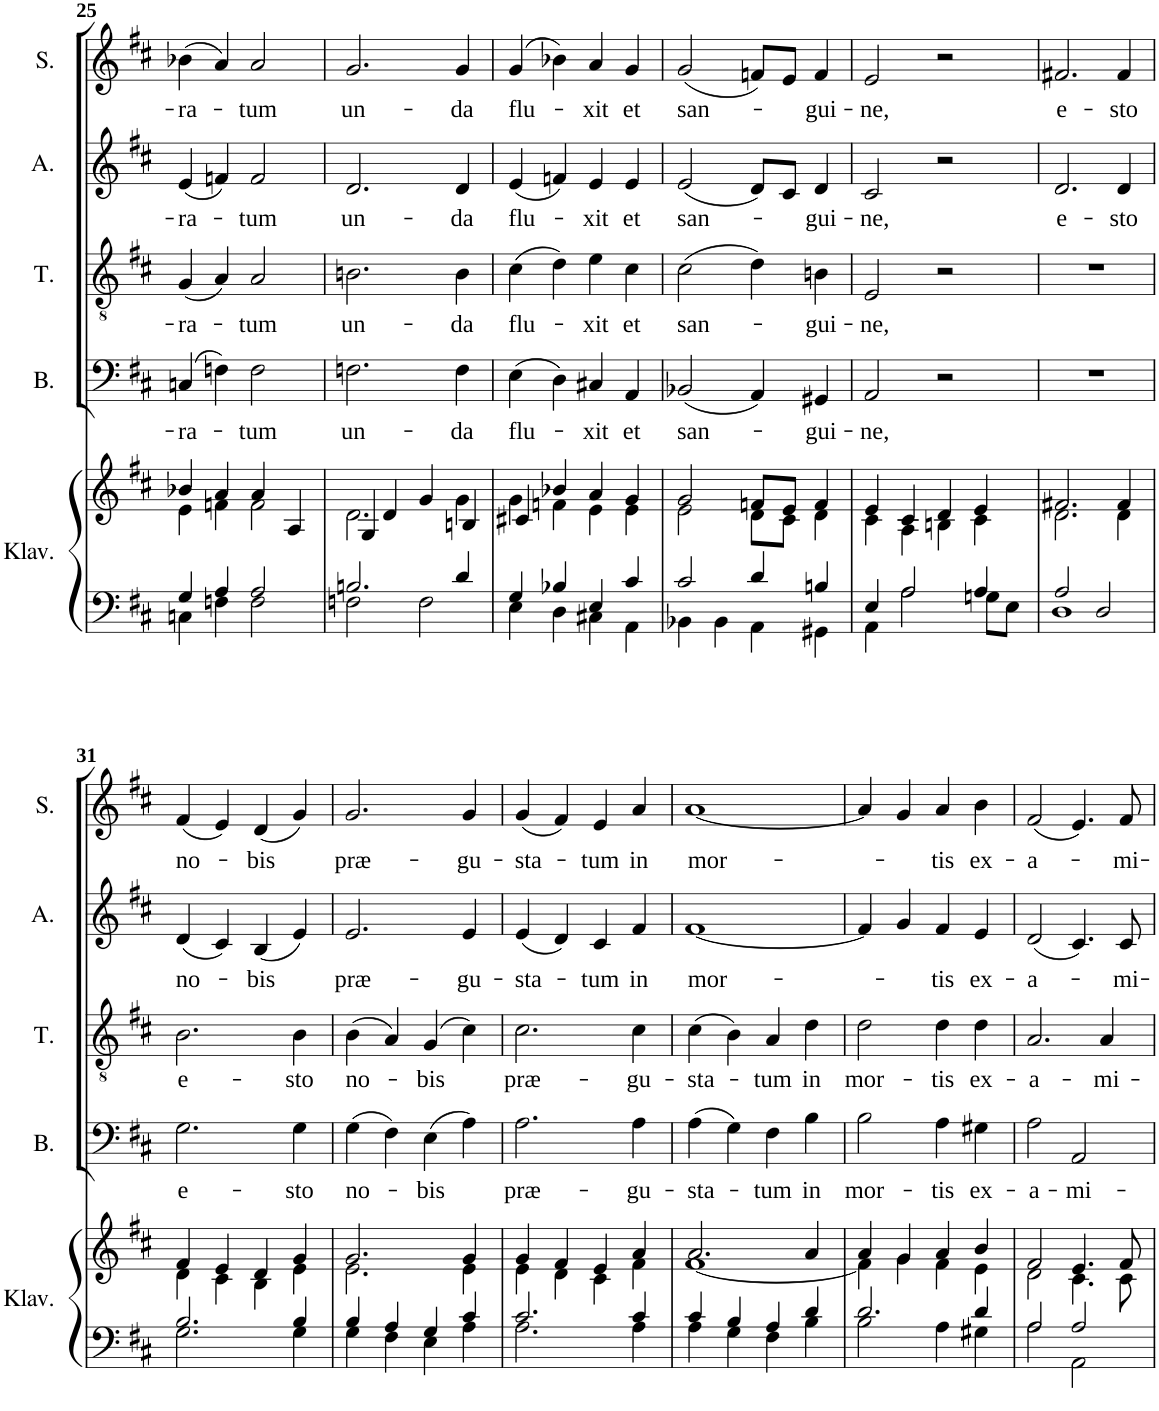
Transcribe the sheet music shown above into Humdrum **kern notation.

**kern	**kern	**kern	**text	**kern	**text	**kern	**text	**kern	**text
*part5	*part5	*part4	*part4	*part3	*part3	*part2	*part2	*part1	*part1
*staff6	*staff5	*staff4	*staff4	*staff3	*staff3	*staff2	*staff2	*staff1	*staff1
*I"Klaver	*	*I"Bass	*	*I"Tenor	*	*I"Alto	*	*I"Soprano	*
*I'Klav.	*	*I'B.	*	*I'T.	*	*I'A.	*	*I'S.	*
!!LO:PB:g=z
*clefF4	*clefG2	*clefF4	*	*clefGv2	*	*clefG2	*	*clefG2	*
*k[f#c#]	*k[f#c#]	*k[f#c#]	*	*k[f#c#]	*	*k[f#c#]	*	*k[f#c#]	*
*D:	*D:	*D:	*	*D:	*	*D:	*	*D:	*
*M2/2	*M2/2	*M2/2	*	*M2/2	*	*M2/2	*	*M2/2	*
*met(c|)	*met(c|)	*met(c|)	*	*met(c|)	*	*met(c|)	*	*met(c|)	*
=25	=25	=25	=25	=25	=25	=25	=25	=25	=25
*^	*^	*	*	*	*	*	*	*	*
!	!	!	!	!	!LO:LY:b	!	!LO:LY:b	!	!LO:LY:b	!	!LO:LY:b
4G/	4Cn\	4b-X/	4e\	(>4Cn/	-ra-	(<4G/	-ra-	(<4e/	-ra-	(>4b-X\	-ra-
4A/	4Fn\	4a/	4fn\	4Fn\)	.	4A/)	.	4fn/)	.	4a/)	.
!	!	!	!	!	!LO:LY:b	!	!LO:LY:b	!	!LO:LY:b	!	!LO:LY:b
2A/	2F\	4a/	2f\	2F\	-tum	2A/	-tum	2f/	-tum	2a/	-tum
.	.	4A/	.	.	.	.	.	.	.	.	.
=26	=26	=26	=26	=26	=26	=26	=26	=26	=26	=26	=26
!	!	!	!	!	!LO:LY:b	!	!LO:LY:b	!	!LO:LY:b	!	!LO:LY:b
2.Bn/	2Fn\	4G/	2.d\	2.Fn\	un-	2.Bn\	un-	2.d/	un-	2.g/	un-
.	.	4d/	.	.	.	.	.	.	.	.	.
.	2F\	4g/	.	.	.	.	.	.	.	.	.
!	!	!	!	!	!LO:LY:b	!	!LO:LY:b	!	!LO:LY:b	!	!LO:LY:b
4d/	.	4Bn/	4g\	4F\	-da	4B\	-da	4d/	-da	4g/	-da
=27	=27	=27	=27	=27	=27	=27	=27	=27	=27	=27	=27
!	!	!	!	!	!LO:LY:b	!	!LO:LY:b	!	!LO:LY:b	!	!LO:LY:b
4G/	4E\	4c#X/	4g\	(>4E\	flu-	(>4c#\	flu-	(<4e/	flu-	(>4g/	flu-
4B-X/	4D\	4b-X/	4fn\	4D\)	.	4d\)	.	4fn/)	.	4b-X\)	.
!	!	!	!	!	!LO:LY:b	!	!LO:LY:b	!	!LO:LY:b	!	!LO:LY:b
4E/	4C#X\	4a/	4e\	4C#X/	-xit	4e\	-xit	4e/	-xit	4a/	-xit
!	!	!	!	!	!LO:LY:b	!	!LO:LY:b	!	!LO:LY:b	!	!LO:LY:b
4c#/	4AA\	4g/	4e\	4AA/	et	4c#\	et	4e/	et	4g/	et
=28	=28	=28	=28	=28	=28	=28	=28	=28	=28	=28	=28
!	!	!	!	!	!LO:LY:b	!	!LO:LY:b	!	!LO:LY:b	!	!LO:LY:b
2c#/	4BB-X\	2g/	2e\	(<2BB-X/	san-	(>2c#\	san-	(<2e/	san-	(<2g/	san-
.	4BB-\	.	.	.	.	.	.	.	.	.	.
4d/	4AA\	8fn/L	8d\L	4AA/)	.	4d\)	.	8d/L)	.	8fn/L)	.
.	.	8e/J	8c#\J	.	.	.	.	8c#/J	.	8e/J	.
!	!	!	!	!	!LO:LY:b	!	!LO:LY:b	!	!LO:LY:b	!	!LO:LY:b
4Bn/	4GG#X\	4f/	4d\	4GG#X/	-gui-	4Bn\	-gui-	4d/	-gui-	4f/	-gui-
=29	=29	=29	=29	=29	=29	=29	=29	=29	=29	=29	=29
!	!	!	!	!	!LO:LY:b	!	!LO:LY:b	!	!LO:LY:b	!	!LO:LY:b
4E/	4AA\	4e/	4c#\	2AA/	-ne,	2E/	-ne,	2c#/	-ne,	2e/	-ne,
2A/	2A\	4c#/	4A\	.	.	.	.	.	.	.	.
.	.	4d/	4Bn\	2r	.	2r	.	2r	.	2r	.
4A/	8Gn\L	4e/	4c#\	.	.	.	.	.	.	.	.
.	8E\J	.	.	.	.	.	.	.	.	.	.
=30	=30	=30	=30	=30	=30	=30	=30	=30	=30	=30	=30
!	!	!	!	!	!	!	!	!	!LO:LY:b	!	!LO:LY:b
2A/	1D	2.f#X/	2.d\	1r	.	1r	.	2.d/	e-	2.f#X/	e-
2D/	.	.	.	.	.	.	.	.	.	.	.
!	!	!	!	!	!	!	!	!	!LO:LY:b	!	!LO:LY:b
.	.	4f#/	4d\	.	.	.	.	4d/	-sto	4f#/	-sto
!!LO:LB:g=z
=31	=31	=31	=31	=31	=31	=31	=31	=31	=31	=31	=31
!	!	!	!	!	!LO:LY:b	!	!LO:LY:b	!	!LO:LY:b	!	!LO:LY:b
2.B/	2.G\	4f#/	4d\	2.G\	e-	2.B\	e-	(<4d/	no-	(<4f#/	no-
.	.	4e/	4c#\	.	.	.	.	4c#/)	.	4e/)	.
!	!	!	!	!	!	!	!	!	!LO:LY:b	!	!LO:LY:b
.	.	4d/	4B\	.	.	.	.	(<4B/	-bis	(<4d/	-bis
!	!	!	!	!	!LO:LY:b	!	!LO:LY:b	!	!	!	!
4B/	4G\	4g/	4e\	4G\	-sto	4B\	-sto	4e/)	.	4g/)	.
=32	=32	=32	=32	=32	=32	=32	=32	=32	=32	=32	=32
!	!	!	!	!	!LO:LY:b	!	!LO:LY:b	!	!LO:LY:b	!	!LO:LY:b
4B/	4G\	2.g/	2.e\	(>4G\	no-	(>4B\	no-	2.e/	præ-	2.g/	præ-
4A/	4F#\	.	.	4F#\)	.	4A/)	.	.	.	.	.
!	!	!	!	!	!LO:LY:b	!	!LO:LY:b	!	!	!	!
4G/	4E\	.	.	(>4E\	-bis	(>4G/	-bis	.	.	.	.
!	!	!	!	!	!	!	!	!	!LO:LY:b	!	!LO:LY:b
4c#/	4A\	4g/	4e\	4A\)	.	4c#\)	.	4e/	-gu-	4g/	-gu-
=33	=33	=33	=33	=33	=33	=33	=33	=33	=33	=33	=33
!	!	!	!	!	!LO:LY:b	!	!LO:LY:b	!	!LO:LY:b	!	!LO:LY:b
2.c#/	2.A\	4g/	4e\	2.A\	præ-	2.c#\	præ-	(<4e/	-sta-	(<4g/	-sta-
.	.	4f#/	4d\	.	.	.	.	4d/)	.	4f#/)	.
!	!	!	!	!	!	!	!	!	!LO:LY:b	!	!LO:LY:b
.	.	4e/	4c#\	.	.	.	.	4c#/	-tum	4e/	-tum
!	!	!	!	!	!LO:LY:b	!	!LO:LY:b	!	!LO:LY:b	!	!LO:LY:b
4c#/	4A\	4a/	4f#\	4A\	-gu-	4c#\	-gu-	4f#/	in	4a/	in
=34	=34	=34	=34	=34	=34	=34	=34	=34	=34	=34	=34
!	!	!	!	!	!LO:LY:b	!	!LO:LY:b	!	!LO:LY:b	!	!LO:LY:b
4c#/	4A\	2.a/	[<1f#	(>4A\	-sta-	(>4c#\	-sta-	[1f#	mor-	[1a	mor-
4B/	4G\	.	.	4G\)	.	4B\)	.	.	.	.	.
!	!	!	!	!	!LO:LY:b	!	!LO:LY:b	!	!	!	!
4A/	4F#\	.	.	4F#\	-tum	4A/	-tum	.	.	.	.
!	!	!	!	!	!LO:LY:b	!	!LO:LY:b	!	!	!	!
4d/	4B\	4a/	.	4B\	in	4d\	in	.	.	.	.
=35	=35	=35	=35	=35	=35	=35	=35	=35	=35	=35	=35
!	!	!	!	!	!LO:LY:b	!	!LO:LY:b	!	!	!	!
2.d/	2B\	4a/	4f#\]	2B\	mor-	2d\	mor-	4f#/]	.	4a/]	.
.	.	4g/	4g\	.	.	.	.	4g/	.	4g/	.
!	!	!	!	!	!LO:LY:b	!	!LO:LY:b	!	!LO:LY:b	!	!LO:LY:b
.	4A\	4a/	4f#\	4A\	-tis	4d\	-tis	4f#/	-tis	4a/	-tis
!	!	!	!	!	!LO:LY:b	!	!LO:LY:b	!	!LO:LY:b	!	!LO:LY:b
4d/	4G#X\	4b/	4e\	4G#X\	ex-	4d\	ex-	4e/	ex-	4b\	ex-
=36	=36	=36	=36	=36	=36	=36	=36	=36	=36	=36	=36
!	!	!	!	!	!LO:LY:b	!	!LO:LY:b	!	!LO:LY:b	!	!LO:LY:b
2A/	2A\	2f#/	2d\	2A\	-a-	2.A/	-a-	(<2d/	-a-	(<2f#/	-a-
!	!	!	!	!	!LO:LY:b	!	!	!	!	!	!
2A/	2AA\	4.e/	4.c#\	2AA/	-mi-	.	.	4.c#/)	.	4.e/)	.
!	!	!	!	!	!	!	!LO:LY:b	!	!	!	!
.	.	.	.	.	.	4A/	-mi-	.	.	.	.
!	!	!	!	!	!	!	!	!	!LO:LY:b	!	!LO:LY:b
.	.	8f#/	8c#\	.	.	.	.	8c#/	-mi-	8f#/	-mi-
*v	*v	*	*	*	*	*	*	*	*	*	*
*	*v	*v	*	*	*	*	*	*	*	*
=	=	=	=	=	=	=	=	=	=
*-	*-	*-	*-	*-	*-	*-	*-	*-	*-
